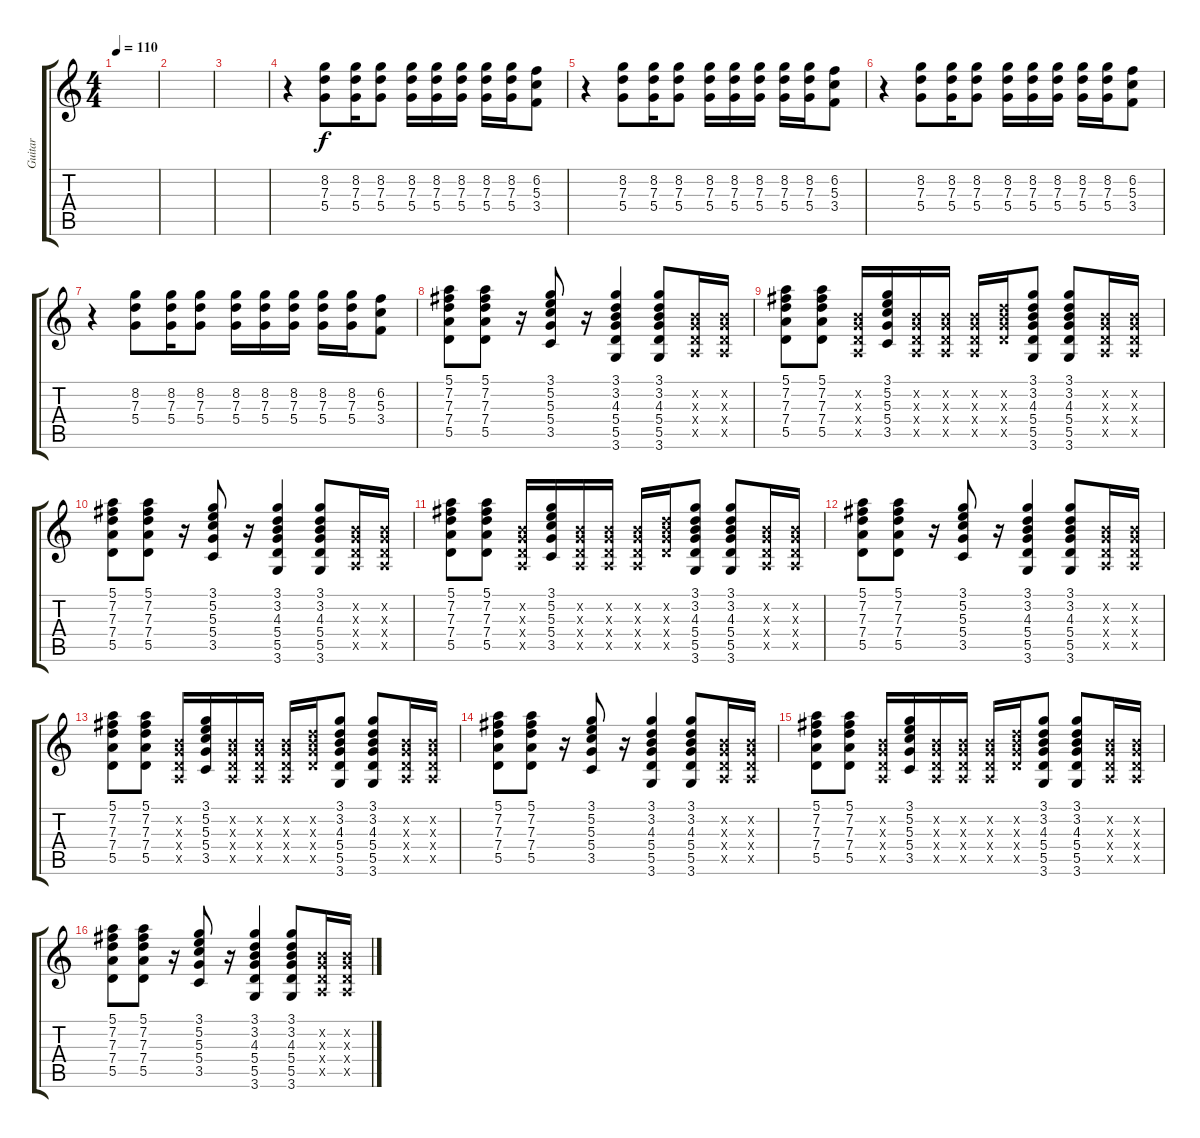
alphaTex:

\track ("Guitar" "Guitar") {instrument distortionguitar}
\staff {score tabs}
\tuning (E4 B3 G3 D3 A2 E2) {hide}
\ts (4 4)
\tempo 110
\clef g2
\ks c
|
|
|
r.4 (8.2 7.3 5.4).8 (8.2 7.3 5.4).16 (8.2 7.3 5.4).8 (8.2 7.3 5.4).16 (8.2 7.3 5.4).16 (8.2 7.3 5.4).16 (8.2 7.3 5.4).16 (8.2 7.3 5.4).16 (6.2 5.3 3.4).8 |
r.4 (8.2 7.3 5.4).8 (8.2 7.3 5.4).16 (8.2 7.3 5.4).8 (8.2 7.3 5.4).16 (8.2 7.3 5.4).16 (8.2 7.3 5.4).16 (8.2 7.3 5.4).16 (8.2 7.3 5.4).16 (6.2 5.3 3.4).8 |
r.4 (8.2 7.3 5.4).8 (8.2 7.3 5.4).16 (8.2 7.3 5.4).8 (8.2 7.3 5.4).16 (8.2 7.3 5.4).16 (8.2 7.3 5.4).16 (8.2 7.3 5.4).16 (8.2 7.3 5.4).16 (6.2 5.3 3.4).8 |
r.4 (8.2 7.3 5.4).8 (8.2 7.3 5.4).16 (8.2 7.3 5.4).8 (8.2 7.3 5.4).16 (8.2 7.3 5.4).16 (8.2 7.3 5.4).16 (8.2 7.3 5.4).16 (8.2 7.3 5.4).16 (6.2 5.3 3.4).8 |
(5.1 7.2 7.3 7.4 5.5).8 (5.1 7.2 7.3 7.4 5.5).8 r.16 (3.1 5.2 5.3 5.4 3.5).8 r.16 (3.1 3.2 4.3 5.4 5.5 3.6).4 (3.1 3.2 4.3 5.4 5.5 3.6).8 (0.2{x} 0.3{x} 0.4{x} 0.5{x}).16 (0.2{x} 0.3{x} 0.4{x} 0.5{x}).16 |
(5.1 7.2 7.3 7.4 5.5).8 (5.1 7.2 7.3 7.4 5.5).8 (0.2{x} 0.3{x} 0.4{x} 0.5{x}).16 (3.1 5.2 5.3 5.4 3.5).16 (0.2{x} 0.3{x} 0.4{x} 0.5{x}).16 (0.2{x} 0.3{x} 0.4{x} 0.5{x}).16 (0.2{x} 0.3{x} 0.4{x} 0.5{x}).16 (3.2{x} 4.3{x} 5.4{x} 5.5{x}).16 (3.1 3.2 4.3 5.4 5.5 3.6).8 (3.1 3.2 4.3 5.4 5.5 3.6).8 (0.2{x} 0.3{x} 0.4{x} 0.5{x}).16 (0.2{x} 0.3{x} 0.4{x} 0.5{x}).16 |
(5.1 7.2 7.3 7.4 5.5).8 (5.1 7.2 7.3 7.4 5.5).8 r.16 (3.1 5.2 5.3 5.4 3.5).8 r.16 (3.1 3.2 4.3 5.4 5.5 3.6).4 (3.1 3.2 4.3 5.4 5.5 3.6).8 (0.2{x} 0.3{x} 0.4{x} 0.5{x}).16 (0.2{x} 0.3{x} 0.4{x} 0.5{x}).16 |
(5.1 7.2 7.3 7.4 5.5).8 (5.1 7.2 7.3 7.4 5.5).8 (0.2{x} 0.3{x} 0.4{x} 0.5{x}).16 (3.1 5.2 5.3 5.4 3.5).16 (0.2{x} 0.3{x} 0.4{x} 0.5{x}).16 (0.2{x} 0.3{x} 0.4{x} 0.5{x}).16 (0.2{x} 0.3{x} 0.4{x} 0.5{x}).16 (3.2{x} 4.3{x} 5.4{x} 5.5{x}).16 (3.1 3.2 4.3 5.4 5.5 3.6).8 (3.1 3.2 4.3 5.4 5.5 3.6).8 (0.2{x} 0.3{x} 0.4{x} 0.5{x}).16 (0.2{x} 0.3{x} 0.4{x} 0.5{x}).16 |
(5.1 7.2 7.3 7.4 5.5).8 (5.1 7.2 7.3 7.4 5.5).8 r.16 (3.1 5.2 5.3 5.4 3.5).8 r.16 (3.1 3.2 4.3 5.4 5.5 3.6).4 (3.1 3.2 4.3 5.4 5.5 3.6).8 (0.2{x} 0.3{x} 0.4{x} 0.5{x}).16 (0.2{x} 0.3{x} 0.4{x} 0.5{x}).16 |
(5.1 7.2 7.3 7.4 5.5).8 (5.1 7.2 7.3 7.4 5.5).8 (0.2{x} 0.3{x} 0.4{x} 0.5{x}).16 (3.1 5.2 5.3 5.4 3.5).16 (0.2{x} 0.3{x} 0.4{x} 0.5{x}).16 (0.2{x} 0.3{x} 0.4{x} 0.5{x}).16 (0.2{x} 0.3{x} 0.4{x} 0.5{x}).16 (3.2{x} 4.3{x} 5.4{x} 5.5{x}).16 (3.1 3.2 4.3 5.4 5.5 3.6).8 (3.1 3.2 4.3 5.4 5.5 3.6).8 (0.2{x} 0.3{x} 0.4{x} 0.5{x}).16 (0.2{x} 0.3{x} 0.4{x} 0.5{x}).16 |
(5.1 7.2 7.3 7.4 5.5).8 (5.1 7.2 7.3 7.4 5.5).8 r.16 (3.1 5.2 5.3 5.4 3.5).8 r.16 (3.1 3.2 4.3 5.4 5.5 3.6).4 (3.1 3.2 4.3 5.4 5.5 3.6).8 (0.2{x} 0.3{x} 0.4{x} 0.5{x}).16 (0.2{x} 0.3{x} 0.4{x} 0.5{x}).16 |
(5.1 7.2 7.3 7.4 5.5).8 (5.1 7.2 7.3 7.4 5.5).8 (0.2{x} 0.3{x} 0.4{x} 0.5{x}).16 (3.1 5.2 5.3 5.4 3.5).16 (0.2{x} 0.3{x} 0.4{x} 0.5{x}).16 (0.2{x} 0.3{x} 0.4{x} 0.5{x}).16 (0.2{x} 0.3{x} 0.4{x} 0.5{x}).16 (3.2{x} 4.3{x} 5.4{x} 5.5{x}).16 (3.1 3.2 4.3 5.4 5.5 3.6).8 (3.1 3.2 4.3 5.4 5.5 3.6).8 (0.2{x} 0.3{x} 0.4{x} 0.5{x}).16 (0.2{x} 0.3{x} 0.4{x} 0.5{x}).16 |
(5.1 7.2 7.3 7.4 5.5).8 (5.1 7.2 7.3 7.4 5.5).8 r.16 (3.1 5.2 5.3 5.4 3.5).8 r.16 (3.1 3.2 4.3 5.4 5.5 3.6).4 (3.1 3.2 4.3 5.4 5.5 3.6).8 (0.2{x} 0.3{x} 0.4{x} 0.5{x}).16 (0.2{x} 0.3{x} 0.4{x} 0.5{x}).16
